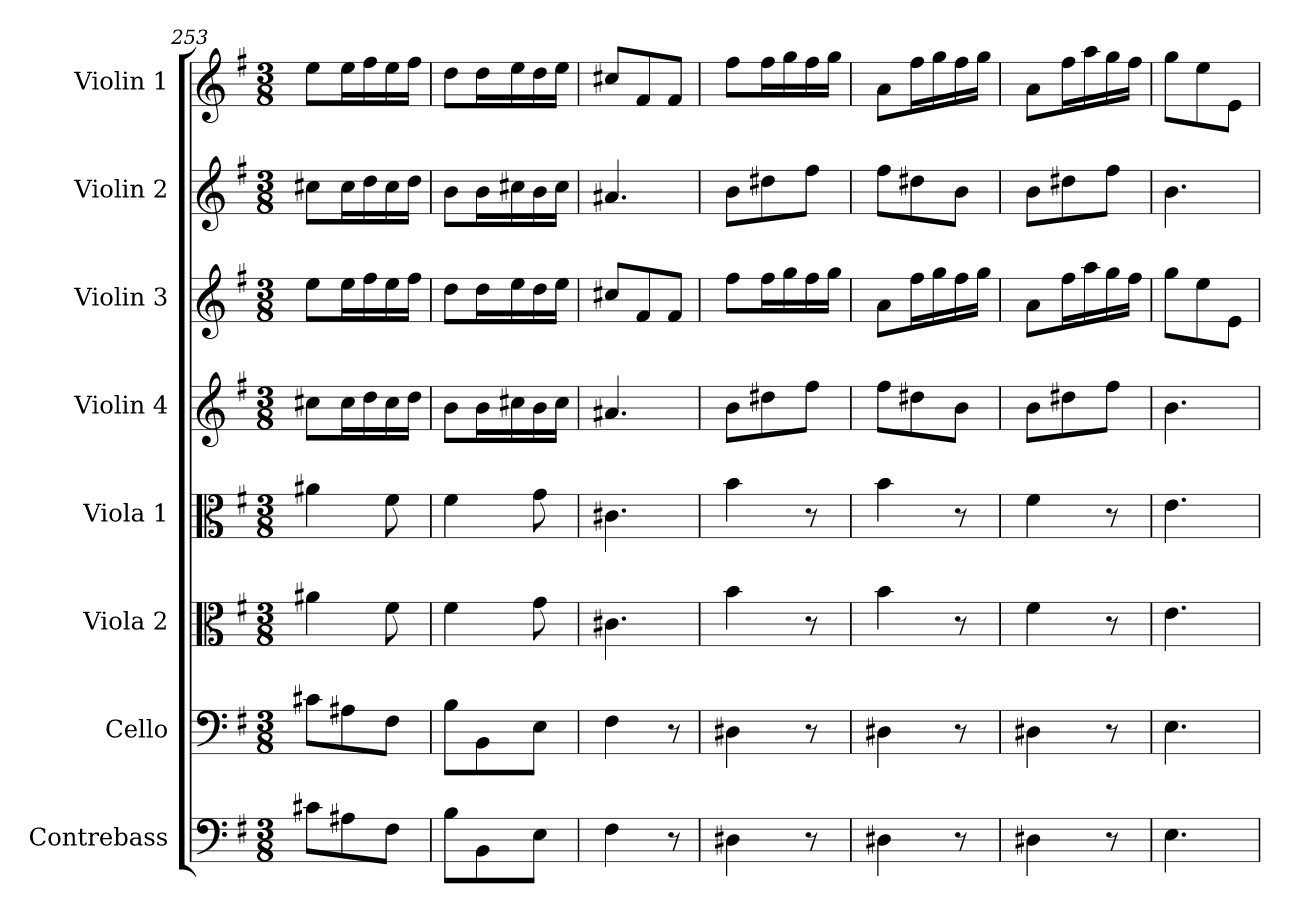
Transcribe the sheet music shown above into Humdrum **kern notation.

**kern	**kern	**kern	**kern	**kern	**kern	**kern	**kern
*part8	*part7	*part6	*part5	*part4	*part3	*part2	*part1
*staff8	*staff7	*staff6	*staff5	*staff4	*staff3	*staff2	*staff1
*I"Contrebass	*I"Cello	*I"Viola 2	*I"Viola 1	*I"Violin 4	*I"Violin 3	*I"Violin 2	*I"Violin 1
*I'Cb.	*	*I'Vla. 2	*I'Vla. 1	*I'Vln. 4	*I'Vln. 3	*I'Vln. 2	*I'Vln. 1
*clefF4	*clefF4	*clefC3	*clefC3	*clefG2	*clefG2	*clefG2	*clefG2
*ITrd7c12	*	*	*	*	*	*	*
*k[f#]	*k[f#]	*k[f#]	*k[f#]	*k[f#]	*k[f#]	*k[f#]	*k[f#]
*M3/8	*M3/8	*M3/8	*M3/8	*M3/8	*M3/8	*M3/8	*M3/8
=253	=253	=253	=253	=253	=253	=253	=253
8C#X\L	8c#X\L	4a#X\	4a#X\	8cc#X\L	8ee\L	8cc#X\L	8ee\L
8AA#X\	8A#X\	.	.	16cc#\L	16ee\L	16cc#\L	16ee\L
.	.	.	.	16dd\	16ff#\	16dd\	16ff#\
8FF#\J	8F#\J	8f#\	8f#\	16cc#\	16ee\	16cc#\	16ee\
.	.	.	.	16dd\JJ	16ff#\JJ	16dd\JJ	16ff#\JJ
=254	=254	=254	=254	=254	=254	=254	=254
8BB\L	8B\L	4f#\	4f#\	8b\L	8dd\L	8b\L	8dd\L
8BBB\	8BB\	.	.	16b\L	16dd\L	16b\L	16dd\L
.	.	.	.	16cc#X\	16ee\	16cc#X\	16ee\
8EE\J	8E\J	8g\	8g\	16b\	16dd\	16b\	16dd\
.	.	.	.	16cc#\JJ	16ee\JJ	16cc#\JJ	16ee\JJ
=255	=255	=255	=255	=255	=255	=255	=255
4FF#\	4F#\	4.c#X\	4.c#X\	4.a#X/	8cc#X/L	4.a#X/	8cc#X/L
.	.	.	.	.	8f#/	.	8f#/
8r	8r	.	.	.	8f#/J	.	8f#/J
=256	=256	=256	=256	=256	=256	=256	=256
4DD#X\	4D#X\	4b\	4b\	8b\L	8ff#\L	8b\L	8ff#\L
.	.	.	.	8dd#X\	16ff#\L	8dd#X\	16ff#\L
.	.	.	.	.	16gg\	.	16gg\
8r	8r	8r	8r	8ff#\J	16ff#\	8ff#\J	16ff#\
.	.	.	.	.	16gg\JJ	.	16gg\JJ
!!LO:PB:g=z
=257	=257	=257	=257	=257	=257	=257	=257
4DD#X\	4D#X\	4b\	4b\	8ff#\L	8a\L	8ff#\L	8a\L
.	.	.	.	8dd#X\	16ff#\L	8dd#X\	16ff#\L
.	.	.	.	.	16gg\	.	16gg\
8r	8r	8r	8r	8b\J	16ff#\	8b\J	16ff#\
.	.	.	.	.	16gg\JJ	.	16gg\JJ
=258	=258	=258	=258	=258	=258	=258	=258
4DD#X\	4D#X\	4f#\	4f#\	8b\L	8a\L	8b\L	8a\L
.	.	.	.	8dd#X\	16ff#\L	8dd#X\	16ff#\L
.	.	.	.	.	16aa\	.	16aa\
8r	8r	8r	8r	8ff#\J	16gg\	8ff#\J	16gg\
.	.	.	.	.	16ff#\JJ	.	16ff#\JJ
=259	=259	=259	=259	=259	=259	=259	=259
4.EE\	4.E\	4.e\	4.e\	4.b\	8gg\L	4.b\	8gg\L
.	.	.	.	.	8ee\	.	8ee\
.	.	.	.	.	8e\J	.	8e\J
=	=	=	=	=	=	=	=
*-	*-	*-	*-	*-	*-	*-	*-
